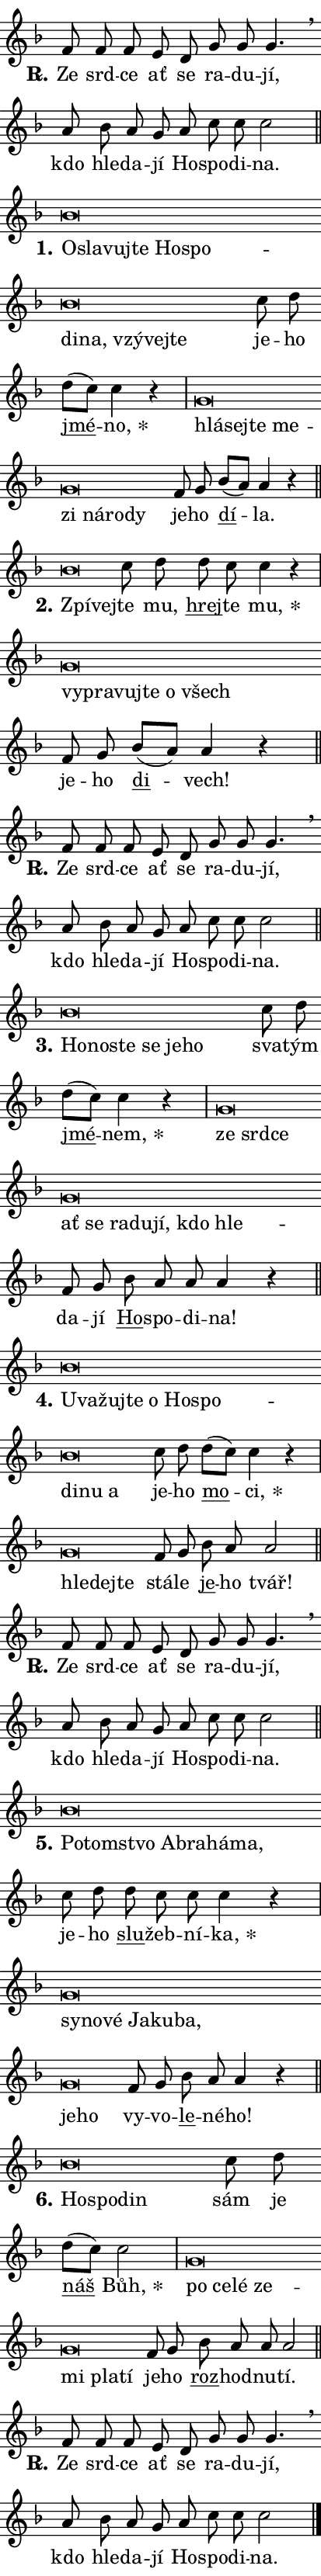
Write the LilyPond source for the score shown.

\version "2.22.1"
\header { tagline = "" }
\paper {
  indent = 0\cm
  top-margin = 0\cm
  right-margin = 0\cm
  bottom-margin = 0\cm
  left-margin = 0\cm
  paper-width = 7\cm
  page-breaking = #ly:one-page-breaking
  system-system-spacing.basic-distance = #11
  score-system-spacing.basic-distance = #11
  ragged-last = ##f
}


%% Author: Thomas Morley
%% https://lists.gnu.org/archive/html/lilypond-user/2020-05/msg00002.html
#(define (line-position grob)
"Returns position of @var[grob} in current system:
   @code{'start}, if at first time-step
   @code{'end}, if at last time-step
   @code{'middle} otherwise
"
  (let* ((col (ly:item-get-column grob))
         (ln (ly:grob-object col 'left-neighbor))
         (rn (ly:grob-object col 'right-neighbor))
         (col-to-check-left (if (ly:grob? ln) ln col))
         (col-to-check-right (if (ly:grob? rn) rn col))
         (break-dir-left
           (and
             (ly:grob-property col-to-check-left 'non-musical #f)
             (ly:item-break-dir col-to-check-left)))
         (break-dir-right
           (and
             (ly:grob-property col-to-check-right 'non-musical #f)
             (ly:item-break-dir col-to-check-right))))
        (cond ((eqv? 1 break-dir-left) 'start)
              ((eqv? -1 break-dir-right) 'end)
              (else 'middle))))

#(define (tranparent-at-line-position vctor)
  (lambda (grob)
  "Relying on @code{line-position} select the relevant enry from @var{vctor}.
Used to determine transparency,"
    (case (line-position grob)
      ((end) (not (vector-ref vctor 0)))
      ((middle) (not (vector-ref vctor 1)))
      ((start) (not (vector-ref vctor 2))))))

noteHeadBreakVisibility =
#(define-music-function (break-visibility)(vector?)
"Makes @code{NoteHead}s transparent relying on @var{break-visibility}"
#{
  \override NoteHead.transparent =
    #(tranparent-at-line-position break-visibility)
#})

#(define delete-ledgers-for-transparent-note-heads
  (lambda (grob)
    "Reads whether a @code{NoteHead} is transparent.
If so this @code{NoteHead} is removed from @code{'note-heads} from
@var{grob}, which is supposed to be @code{LedgerLineSpanner}.
As a result ledgers are not printed for this @code{NoteHead}"
    (let* ((nhds-array (ly:grob-object grob 'note-heads))
           (nhds-list
             (if (ly:grob-array? nhds-array)
                 (ly:grob-array->list nhds-array)
                 '()))
           ;; Relies on the transparent-property being done before
           ;; Staff.LedgerLineSpanner.after-line-breaking is executed.
           ;; This is fragile ...
           (to-keep
             (remove
               (lambda (nhd)
                 (ly:grob-property nhd 'transparent #f))
               nhds-list)))
      ;; TODO find a better method to iterate over grob-arrays, similiar
      ;; to filter/remove etc for lists
      ;; For now rebuilt from scratch
      (set! (ly:grob-object grob 'note-heads)  '())
      (for-each
        (lambda (nhd)
          (ly:pointer-group-interface::add-grob grob 'note-heads nhd))
        to-keep))))

hideNotes = {
  \noteHeadBreakVisibility #begin-of-line-visible
}
unHideNotes = {
  \noteHeadBreakVisibility #all-visible
}

% work-around for resetting accidentals
% https://lilypond.org/doc/v2.23/Documentation/notation/displaying-rhythms#unmetered-music
cadenzaMeasure = {
  \cadenzaOff
  \partial 1024 s1024
  \cadenzaOn
}

#(define-markup-command (accent layout props text) (markup?)
  "Underline accented syllable"
  (interpret-markup layout props
    #{\markup \override #'(offset . 4.3) \underline { #text }#}))

responsum = \markup \concat {
  "R" \hspace #-1.05 \path #0.1 #'((moveto 0 0.07) (lineto 0.9 0.8)) \hspace #0.05 "."
}

\layout {
    \context {
        \Staff
        \remove "Time_signature_engraver"
        \override LedgerLineSpanner.after-line-breaking = #delete-ledgers-for-transparent-note-heads
    }
    \context {
        \Voice {
            \override NoteHead.output-attributes = #'((class . "notehead"))
            \override Hairpin.height = #0.55
        }
    }
    \context {
        \Lyrics {
            \override StanzaNumber.output-attributes = #'((class . "stanzanumber"))
            \override LyricSpace.minimum-distance = #0.9
            \override LyricText.font-name = #"TeX Gyre Schola"
            \override LyricText.font-size = 1
            \override StanzaNumber.font-name = #"TeX Gyre Schola Bold"
            \override StanzaNumber.font-size = 1
        }
    }
}

% magnetic-lyrics.ily
%
%   written by
%     Jean Abou Samra <jean@abou-samra.fr>
%     Werner Lemberg <wl@gnu.org>
%
%   adapted by
%     Jiri Hon <jiri.hon@gmail.com>
%
% Version 2022-Apr-15

% https://www.mail-archive.com/lilypond-user@gnu.org/msg149350.html

#(define (Left_hyphen_pointer_engraver context)
   "Collect syllable-hyphen-syllable occurrences in lyrics and store
them in properties.  This engraver only looks to the left.  For
example, if the lyrics input is @code{foo -- bar}, it does the
following.

@itemize @bullet
@item
Set the @code{text} property of the @code{LyricHyphen} grob between
@q{foo} and @q{bar} to @code{foo}.

@item
Set the @code{left-hyphen} property of the @code{LyricText} grob with
text @q{foo} to the @code{LyricHyphen} grob between @q{foo} and
@q{bar}.
@end itemize

Use this auxiliary engraver in combination with the
@code{lyric-@/text::@/apply-@/magnetic-@/offset!} hook."
   (let ((hyphen #f)
         (text #f))
     (make-engraver
      (acknowledgers
       ((lyric-syllable-interface engraver grob source-engraver)
        (set! text grob)))
      (end-acknowledgers
       ((lyric-hyphen-interface engraver grob source-engraver)
        ;(when (not (grob::has-interface grob 'lyric-space-interface))
          (set! hyphen grob)));)
      ((stop-translation-timestep engraver)
       (when (and text hyphen)
         (ly:grob-set-object! text 'left-hyphen hyphen))
       (set! text #f)
       (set! hyphen #f)))))

#(define (lyric-text::apply-magnetic-offset! grob)
   "If the space between two syllables is less than the value in
property @code{LyricText@/.details@/.squash-threshold}, move the right
syllable to the left so that it gets concatenated with the left
syllable.

Use this function as a hook for
@code{LyricText@/.after-@/line-@/breaking} if the
@code{Left_@/hyphen_@/pointer_@/engraver} is active."
   (let ((hyphen (ly:grob-object grob 'left-hyphen #f)))
     (when hyphen
       (let ((left-text (ly:spanner-bound hyphen LEFT)))
         (when (grob::has-interface left-text 'lyric-syllable-interface)
           (let* ((common (ly:grob-common-refpoint grob left-text X))
                  (this-x-ext (ly:grob-extent grob common X))
                  (left-x-ext
                   (begin
                     ;; Trigger magnetism for left-text.
                     (ly:grob-property left-text 'after-line-breaking)
                     (ly:grob-extent left-text common X)))
                  ;; `delta` is the gap width between two syllables.
                  (delta (- (interval-start this-x-ext)
                            (interval-end left-x-ext)))
                  (details (ly:grob-property grob 'details))
                  (threshold (assoc-get 'squash-threshold details 0.2)))
             (when (< delta threshold)
               (let* (;; We have to manipulate the input text so that
                      ;; ligatures crossing syllable boundaries are not
                      ;; disabled.  For languages based on the Latin
                      ;; script this is essentially a beautification.
                      ;; However, for non-Western scripts it can be a
                      ;; necessity.
                      (lt (ly:grob-property left-text 'text))
                      (rt (ly:grob-property grob 'text))
                      (is-space (grob::has-interface hyphen 'lyric-space-interface))
                      (space (if is-space " " ""))
                      (space-markup (grob-interpret-markup grob " "))
                      (space-size (interval-length (ly:stencil-extent space-markup X)))
                      (extra-delta (if is-space space-size 0))
                      ;; Append new syllable.
                      (ltrt-space (if (and (string? lt) (string? rt))
                                (string-append lt space rt)
                                (make-concat-markup (list lt space rt))))
                      ;; Right-align `ltrt` to the right side.
                      (ltrt-space-markup (grob-interpret-markup
                               grob
                               (make-translate-markup
                                (cons (interval-length this-x-ext) 0)
                                (make-right-align-markup ltrt-space)))))
                 (begin
                   ;; Don't print `left-text`.
                   (ly:grob-set-property! left-text 'stencil #f)
                   ;; Set text and stencil (which holds all collected
                   ;; syllables so far) and shift it to the left.
                   (ly:grob-set-property! grob 'text ltrt-space)
                   (ly:grob-set-property! grob 'stencil ltrt-space-markup)
                   (ly:grob-translate-axis! grob (- (- delta extra-delta)) X))))))))))


#(define (lyric-hyphen::displace-bounds-first grob)
   ;; Make very sure this callback isn't triggered too early.
   (let ((left (ly:spanner-bound grob LEFT))
         (right (ly:spanner-bound grob RIGHT)))
     (ly:grob-property left 'after-line-breaking)
     (ly:grob-property right 'after-line-breaking)
     (ly:lyric-hyphen::print grob)))

squashThreshold = #0.4

\layout {
  \context {
    \Lyrics
    \consists #Left_hyphen_pointer_engraver
    \override LyricText.after-line-breaking =
      #lyric-text::apply-magnetic-offset!
    \override LyricHyphen.stencil = #lyric-hyphen::displace-bounds-first
    \override LyricText.details.squash-threshold = \squashThreshold
    \override LyricHyphen.minimum-distance = 0
    \override LyricHyphen.minimum-length = \squashThreshold
  }
}

squash = \override LyricText.details.squash-threshold = 9999
unSquash = \override LyricText.details.squash-threshold = \squashThreshold

left = \override LyricText.self-alignment-X = #LEFT
unLeft = \revert LyricText.self-alignment-X

starOffset = #(lambda (grob) 
                (let ((x_offset (ly:self-alignment-interface::aligned-on-x-parent grob)))
                  (if (= x_offset 0) 0 (+ x_offset 1.2))))

star = #(define-music-function (syllable)(string?)
"Append star separator at the end of a syllable"
#{
  \once \override LyricText.X-offset = #starOffset
  \lyricmode { \markup {
    #syllable
    \override #'((font-name . "TeX Gyre Schola Bold")) \hspace #0.2 \lower #0.65 \larger "*"
  } }
#})

starAccent = #(define-music-function (syllable)(string?)
"Append star separator at the end of a syllable and make accent"
#{
  \once \override LyricText.X-offset = #starOffset
  \lyricmode { \markup {
    \accent #syllable
    \override #'((font-name . "TeX Gyre Schola Bold")) \hspace #0.2 \lower #0.65 \larger "*"
  } }
#})

breath = #(define-music-function (syllable)(string?)
"Append breathing indicator at the end of a syllable"
#{
  \lyricmode { \markup { #syllable "+" } }
#})

optionalBreath = #(define-music-function (syllable)(string?)
"Append optional breathing indicator at the end of a syllable"
#{
  \lyricmode { \markup { #syllable "(+)" } }
#})


\score {
    <<
        \new Voice = "melody" { \cadenzaOn \key f \major \relative { f'8 f f e d g g g4. \breathe \bar "" a8 bes a g \bar "" a c c c2 \cadenzaMeasure \bar "||" \break }
\relative { bes'\breve*1/16 \hideNotes \breve*1/16 \bar "" \breve*1/16 \bar "" \breve*1/16 \bar "" \breve*1/16 \bar "" \breve*1/16 \bar "" \breve*1/16 \bar "" \breve*1/16 \bar "" \breve*1/16 \bar "" \breve*1/16 \breve*1/16 \bar "" \unHideNotes c8 d \bar "" d[( c)] c4 r \cadenzaMeasure \bar "|" g\breve*1/16 \hideNotes \breve*1/16 \bar "" \breve*1/16 \bar "" \breve*1/16 \bar "" \breve*1/16 \bar "" \breve*1/16 \bar "" \breve*1/16 \breve*1/16 \bar "" \unHideNotes f8 g \bar "" bes[( a)] a4 r \cadenzaMeasure \bar "||" \break }
\relative { bes'\breve*1/16 \hideNotes \breve*1/16 \bar "" \unHideNotes c8 d \bar "" d c c4 r \cadenzaMeasure \bar "|" g\breve*1/16 \hideNotes \breve*1/16 \bar "" \breve*1/16 \bar "" \breve*1/16 \bar "" \breve*1/16 \breve*1/16 \bar "" \unHideNotes f8 g \bar "" bes[( a)] a4 r \cadenzaMeasure \bar "||" \break }
\relative { f'8 f f e d g g g4. \breathe \bar "" a8 bes a g \bar "" a c c c2 \cadenzaMeasure \bar "||" \break }
\relative { bes'\breve*1/16 \hideNotes \breve*1/16 \bar "" \breve*1/16 \bar "" \breve*1/16 \bar "" \breve*1/16 \breve*1/16 \bar "" \unHideNotes c8 d \bar "" d[( c)] c4 r \cadenzaMeasure \bar "|" g\breve*1/16 \hideNotes \breve*1/16 \bar "" \breve*1/16 \bar "" \breve*1/16 \bar "" \breve*1/16 \bar "" \breve*1/16 \bar "" \breve*1/16 \bar "" \breve*1/16 \bar "" \breve*1/16 \breve*1/16 \bar "" \unHideNotes f8 g \bar "" bes a a a4 r \cadenzaMeasure \bar "||" \break }
\relative { bes'\breve*1/16 \hideNotes \breve*1/16 \bar "" \breve*1/16 \bar "" \breve*1/16 \bar "" \breve*1/16 \bar "" \breve*1/16 \bar "" \breve*1/16 \bar "" \breve*1/16 \bar "" \breve*1/16 \breve*1/16 \bar "" \unHideNotes c8 d \bar "" d[( c)] c4 r \cadenzaMeasure \bar "|" g\breve*1/16 \hideNotes \breve*1/16 \breve*1/16 \bar "" \unHideNotes f8 g \bar "" bes a a2 \cadenzaMeasure \bar "||" \break }
\relative { f'8 f f e d g g g4. \breathe \bar "" a8 bes a g \bar "" a c c c2 \cadenzaMeasure \bar "||" \break }
\relative { bes'\breve*1/16 \hideNotes \breve*1/16 \bar "" \breve*1/16 \bar "" \breve*1/16 \bar "" \breve*1/16 \bar "" \breve*1/16 \breve*1/16 \bar "" \unHideNotes c8 d \bar "" d c c c4 r \cadenzaMeasure \bar "|" g\breve*1/16 \hideNotes \breve*1/16 \bar "" \breve*1/16 \bar "" \breve*1/16 \bar "" \breve*1/16 \bar "" \breve*1/16 \bar "" \breve*1/16 \breve*1/16 \bar "" \unHideNotes f8 g \bar "" bes a a4 r \cadenzaMeasure \bar "||" \break }
\relative { bes'\breve*1/16 \hideNotes \breve*1/16 \breve*1/16 \bar "" \unHideNotes c8 d \bar "" d[( c)] c2 \cadenzaMeasure \bar "|" g\breve*1/16 \hideNotes \breve*1/16 \bar "" \breve*1/16 \bar "" \breve*1/16 \bar "" \breve*1/16 \bar "" \breve*1/16 \breve*1/16 \bar "" \unHideNotes f8 g \bar "" bes a a a2 \cadenzaMeasure \bar "||" \break }
\relative { f'8 f f e d g g g4. \breathe \bar "" a8 bes a g \bar "" a c c c2 \cadenzaMeasure \bar "||" \break } \bar "|." }
        \new Lyrics \lyricsto "melody" { \lyricmode { \set stanza = \responsum
Ze srd -- ce ať se ra -- du -- jí, kdo hle -- da -- jí Ho -- spo -- di -- na.
\set stanza = "1."
\left O -- \squash sla -- vuj -- te Ho -- spo -- di -- na, vzý -- vej -- te \unLeft \unSquash je -- ho \markup \accent jmé -- \star no, \left hlá -- \squash sej -- te me -- zi ná -- ro -- dy \unLeft \unSquash je -- ho \markup \accent dí -- la.
\set stanza = "2."
\left Zpí -- \squash vej -- \unLeft \unSquash te mu, \markup \accent hrej -- te \star mu, \left vy -- \squash pra -- vuj -- te o všech \unLeft \unSquash je -- ho \markup \accent di -- vech!
\set stanza = \responsum
Ze srd -- ce ať se ra -- du -- jí, kdo hle -- da -- jí Ho -- spo -- di -- na.
\set stanza = "3."
\left Ho -- \squash no -- ste se je -- ho \unLeft \unSquash sva -- tým \markup \accent jmé -- \star nem, \left ze \squash srd -- ce ať se ra -- du -- jí, kdo hle -- \unLeft \unSquash da -- jí \markup \accent Ho -- spo -- di -- na!
\set stanza = "4."
\left U -- \squash va -- žuj -- te o Ho -- spo -- di -- nu a \unLeft \unSquash je -- ho \markup \accent mo -- \star ci, \left hle -- \squash dej -- te \unLeft \unSquash stá -- le \markup \accent je -- ho tvář!
\set stanza = \responsum
Ze srd -- ce ať se ra -- du -- jí, kdo hle -- da -- jí Ho -- spo -- di -- na.
\set stanza = "5."
\left Po -- \squash tom -- stvo Ab -- ra -- há -- ma, \unLeft \unSquash je -- ho \markup \accent slu -- žeb -- ní -- \star ka, \left sy -- \squash no -- vé Ja -- ku -- ba, je -- ho \unLeft \unSquash vy -- vo -- \markup \accent le -- né -- ho!
\set stanza = "6."
\left Ho -- \squash spo -- din \unLeft \unSquash sám je \markup \accent náš \star Bůh, \left po \squash ce -- lé ze -- mi pla -- tí \unLeft \unSquash je -- ho \markup \accent roz -- hod -- nu -- tí.
\set stanza = \responsum
Ze srd -- ce ať se ra -- du -- jí, kdo hle -- da -- jí Ho -- spo -- di -- na. } }
    >>
    \layout {}
}
